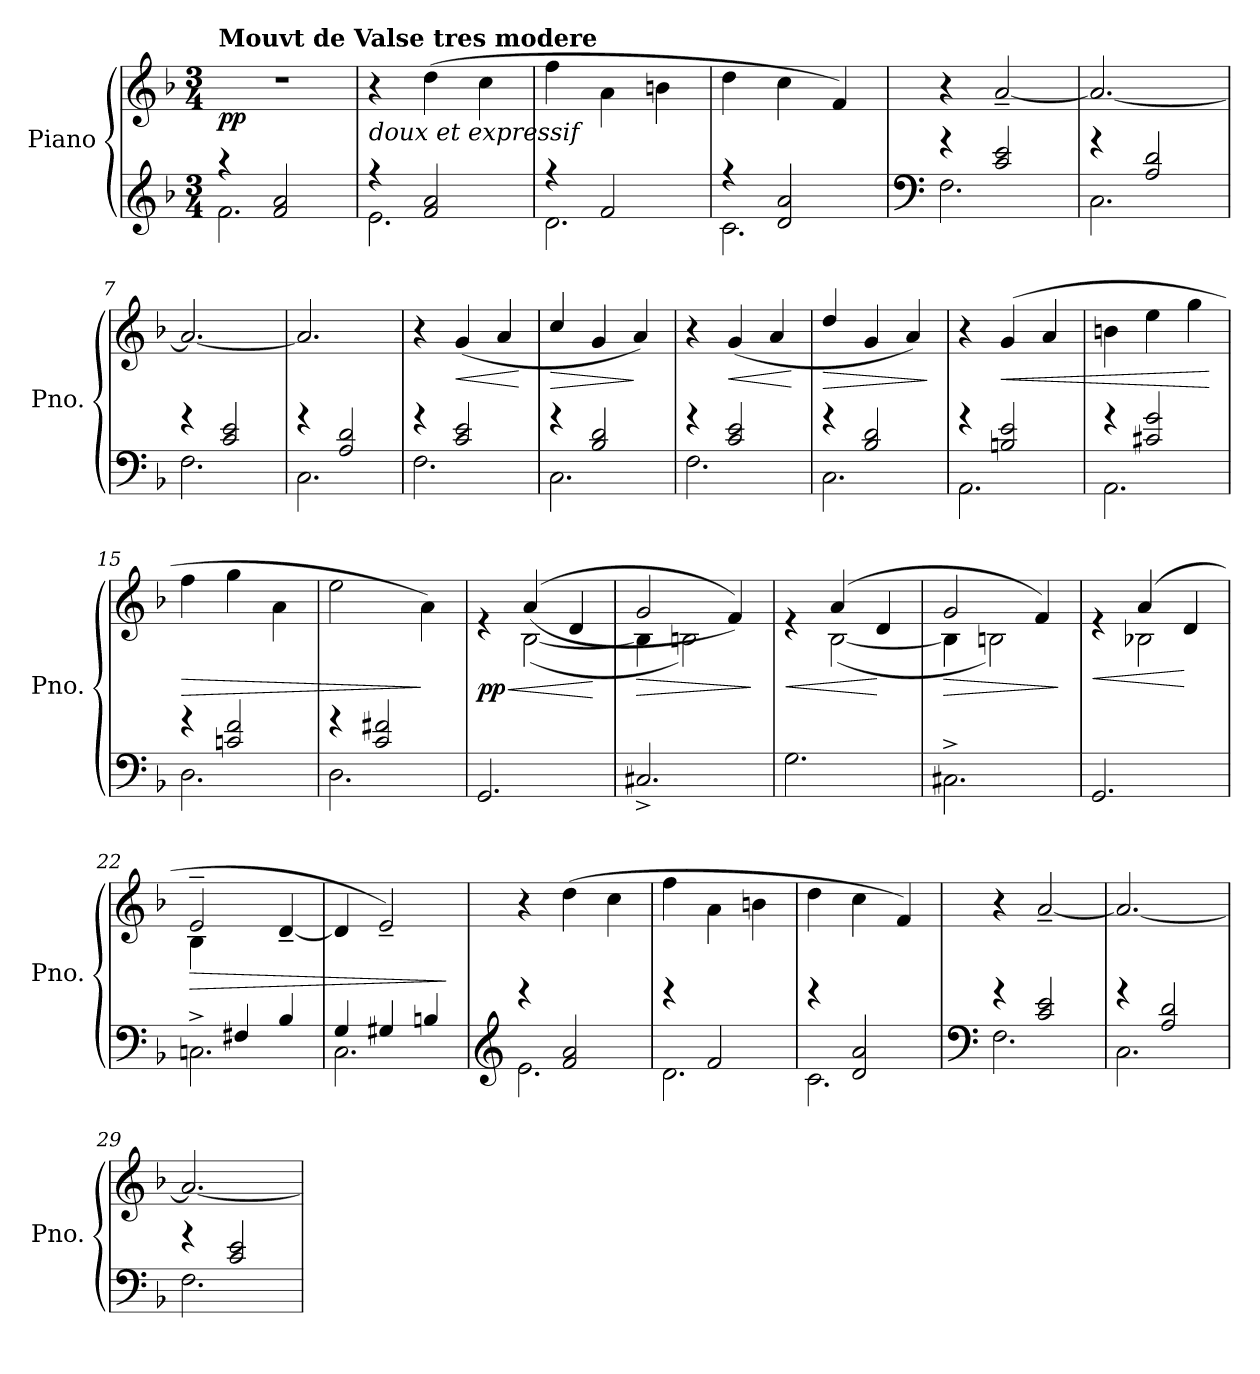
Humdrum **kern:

**kern	**kern	**dynam
*part1	*part1	*part1
*staff2	*staff1	*staff1/2
*I"Piano	*	*
*I'Pno.	*	*
*clefG2	*clefG2	*
*k[b-]	*k[b-]	*
*M3/4	*M3/4	*
*MM150	*MM150	*
=1	=1	=1
*^	*	*
!	!	!LO:TX:a:B:t=Mouvt de Valse tres modere	!
!	!	!	!LO:DY:b
2.f\	4raa	2.r	pp
.	2f/ 2a/	.	.
=2	=2	=2	=2
!	!	!LO:TX:b:i:t=doux et expressif	!
2.e\	4rff	4r	.
.	2f/ 2a/	(4dd\	.
.	.	4cc\	.
=3	=3	=3	=3
2.d\	4rff	4ff\	.
.	2f/	4a\	.
.	.	4bn\	.
=4	=4	=4	=4
2.c\	4rff	4dd\	.
.	2d/ 2a/	4cc\	.
.	.	4f/)	.
=5	=5	=5	=5
*clefF4	*	*	*
2.F\	4rg	4r	.
.	2c/ 2e/	[2a~/	.
=6	=6	=6	=6
2.C\	4rg	2.a/_	.
.	2A/ 2d/	.	.
=7	=7	=7	=7
2.F\	4rg	2.a/_	.
.	2c/ 2e/	.	.
=8	=8	=8	=8
2.C\	4rg	2.a/]	.
.	2A/ 2d/	.	.
=9	=9	=9	=9
2.F\	4rg	4r	.
!	!	!	!LO:HP:b
.	2c/ 2e/	(4g/	<
.	.	4a/	.
*v	*v	*	*
.	.	[
=10	=10	=10
*^	*	*
!	!	!	!LO:HP:b
2.C\	4rg	4cc/	>
.	2B-/ 2d/	4g/	.
.	.	4a/)	]
!!LO:LB:g=z
=11	=11	=11	=11
2.F\	4rg	4r	.
!	!	!	!LO:HP:b
.	2c/ 2e/	(4g/	<
.	.	4a/	.
*v	*v	*	*
.	.	[
=12	=12	=12
*^	*	*
!	!	!	!LO:HP:b
2.C\	4rg	4dd/	>
.	2B-/ 2d/	4g/	.
.	.	4a/)	.
*v	*v	*	*
.	.	]
=13	=13	=13
*^	*	*
2.AA\	4rg	4r	.
!	!	!	!LO:HP:b
.	2Bn/ 2e/	(4g/	<
.	.	4a/	.
=14	=14	=14	=14
2.AA\	4rg	4bn\	.
.	2c#X/ 2g/	4ee\	.
.	.	4gg\	.
*v	*v	*	*
.	.	[
=15	=15	=15
*^	*	*
!	!	!	!LO:HP:b
2.D\	4rg	4ff\	>
.	2cn/ 2f/	4gg\	.
.	.	4a\	.
=16	=16	=16	=16
2.D\	4rg	2ee\	.
.	2c/ 2f#X/	.	.
.	.	4a\)	]
*v	*v	*	*
=17	=17	=17
!	!	!LO:HP:b
*	*^	*
!	!	!	!LO:DY:n=1:b
2.GG/	4re	4ryy	< pp
.	((4a/	([2B-\	.
.	4d/	.	.
*	*v	*v	*
.	.	[
=18	=18	=18
!	!	!LO:HP:b
*	*^	*
2.C#X^/	2g/	4B-\]	>
.	.	2Bn\)	.
.	4f/))	.	.
*	*v	*v	*
.	.	]
=19	=19	=19
!	!	!LO:HP:b
*	*^	*
2.G\	4re	4ryy	<
.	(4a/	([2B-\	.
.	4d/	.	[
!!LO:LB:g=z	!!
=20	=20	=20	=20
!	!	!	!LO:HP:b
2.C#X^\	2g/	4B-\]	>
.	.	2Bn\)	.
.	4f/)	.	.
*	*v	*v	*
.	.	]
=21	=21	=21
!	!	!LO:HP:b
*	*^	*
2.GG/	4re	4ryy	<
.	(4a/	2B-X\	.
.	4d/	.	[
=22	=22	=22	=22
*	*MM126	*	*
*^	*	*	*
!	!	!	!	!LO:HP:b
2.Cn^\	4ryy	2e~/	4B-\	>
.	4F#X/	.	2ryy	.
.	4B-/	[4d~/	.	.
*	*	*v	*v	*
=23	=23	=23	=23
*	*	*MM105	*
2.C\	4G/	4d/]	.
*	*	*MM75	*
.	4G#X/	2e~/)	.
.	4Bn/	.	.
*v	*v	*	*
.	.	]
=24	=24	=24
*clefG2	*	*
*	*MM150	*
*^	*	*
2.e\	4reee	4r	.
.	2f/ 2a/	(4dd\	.
.	.	4cc\	.
=25	=25	=25	=25
2.d\	4reee	4ff\	.
.	2f/	4a\	.
.	.	4bn\	.
=26	=26	=26	=26
2.c\	4reee	4dd\	.
.	2d/ 2a/	4cc\	.
.	.	4f/)	.
=27	=27	=27	=27
*clefF4	*	*	*
2.F\	4rg	4r	.
.	2c/ 2e/	[2a~/	.
=28	=28	=28	=28
2.C\	4rg	2.a/_	.
.	2A/ 2d/	.	.
!!LO:LB:g=z
=29	=29	=29	=29
2.F\	4rg	2.a/_	.
.	2c/ 2e/	.	.
*v	*v	*	*
=	=	=
*-	*-	*-
